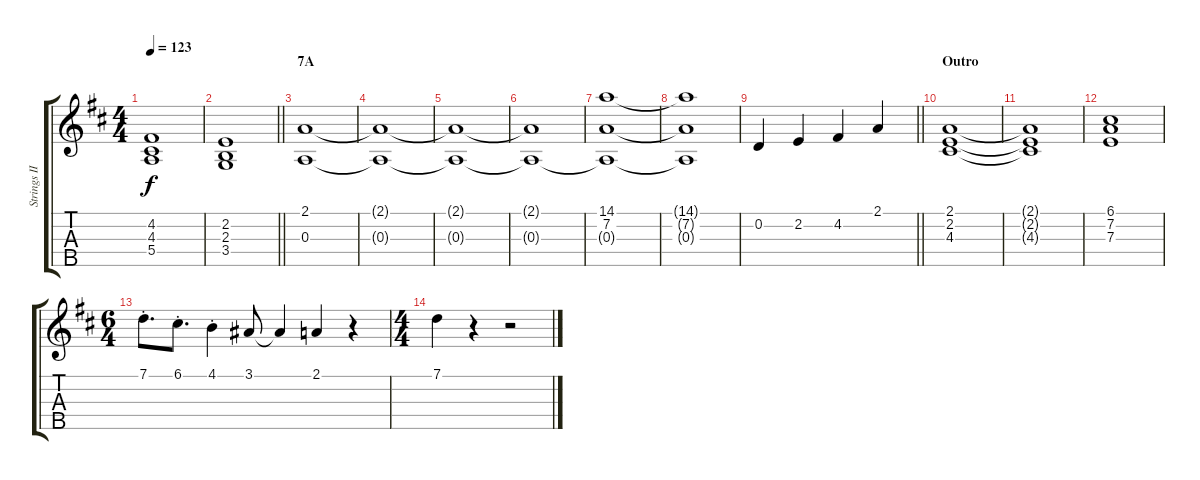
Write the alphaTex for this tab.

\track ("Strings II" "Strings II") {instrument stringensemble1}
\staff {score tabs}
\tuning (G3 D3 A2 E2 B1) {hide}
\ts (4 4)
\tempo 123
\clef g2
\ks d
(4.2 4.3 5.4).1{ot 8vb dy f} |
\barLineRight lightlight
(2.2 2.3 3.4).1{ot 8vb} |
\section ("" "7A")
(2.1 0.3).1{ot 8vb} |
(2.1{t} 0.3{t}).1{ot 8vb} |
(2.1{t} 0.3{t}).1{ot 8vb} |
(2.1{t} 0.3{t}).1{ot 8vb} |
(14.1 7.2 0.3{t}).1{ot 8vb} |
(14.1{t} 7.2{t} 0.3{t}).1{ot 8vb} |
\barLineRight lightlight
0.2.4{ot 8vb} 2.2.4{ot 8vb} 4.2.4{ot 8vb} 2.1.4{ot 8vb} |
\section ("" "Outro")
(2.1 2.2 4.3).1{ot 8vb} |
(2.1{t} 2.2{t} 4.3{t}).1{ot 8vb} |
(6.1 7.2 7.3).1{ot 8vb} |
\ts (6 4)
7.1{st}.8{d ot 8vb} 6.1{st}.8{d ot 8vb} 4.1{st}.4{ot 8vb} 3.1.8{ot 8vb} 3.1{t}.4{ot 8vb} 2.1.4{ot 8vb} r.4{ot 8vb} |
\ts (4 4)
7.1.4{ot 8vb} r.4 r.2
